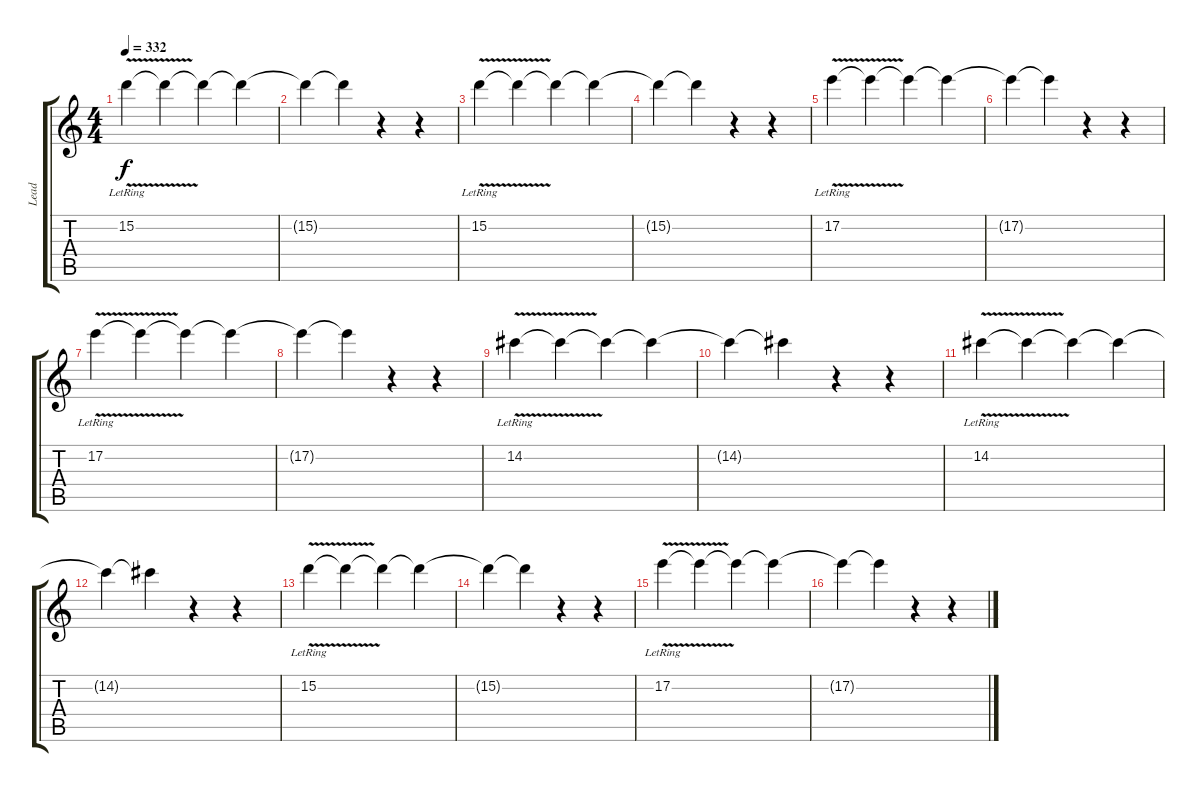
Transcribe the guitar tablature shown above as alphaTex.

\track ("Lead" "Lead") {instrument distortionguitar}
\staff {score tabs}
\tuning (E4 B3 G3 D3 A2 E2) {hide}
\ts (4 4)
\tempo 332
\clef g2
\ks c
15.2{v lr}.4{dy f} 15.2{t}.4 15.2{t}.4 15.2{t}.4 |
15.2{t}.4 15.2{t}.4 r.4 r.4 |
15.2{v lr}.4 15.2{t}.4 15.2{t}.4 15.2{t}.4 |
15.2{t}.4 15.2{t}.4 r.4 r.4 |
17.2{v lr}.4 17.2{t}.4 17.2{t}.4 17.2{t}.4 |
17.2{t}.4 17.2{t}.4 r.4 r.4 |
17.2{v lr}.4 17.2{t}.4 17.2{t}.4 17.2{t}.4 |
17.2{t}.4 17.2{t}.4 r.4 r.4 |
14.2{v lr}.4 14.2{t}.4 14.2{t}.4 14.2{t}.4 |
14.2{t}.4 14.2{t}.4 r.4 r.4 |
14.2{v lr}.4 14.2{t}.4 14.2{t}.4 14.2{t}.4 |
14.2{t}.4 14.2{t}.4 r.4 r.4 |
15.2{v lr}.4 15.2{t}.4 15.2{t}.4 15.2{t}.4 |
15.2{t}.4 15.2{t}.4 r.4 r.4 |
17.2{v lr}.4 17.2{t}.4 17.2{t}.4 17.2{t}.4 |
17.2{t}.4 17.2{t}.4 r.4 r.4
